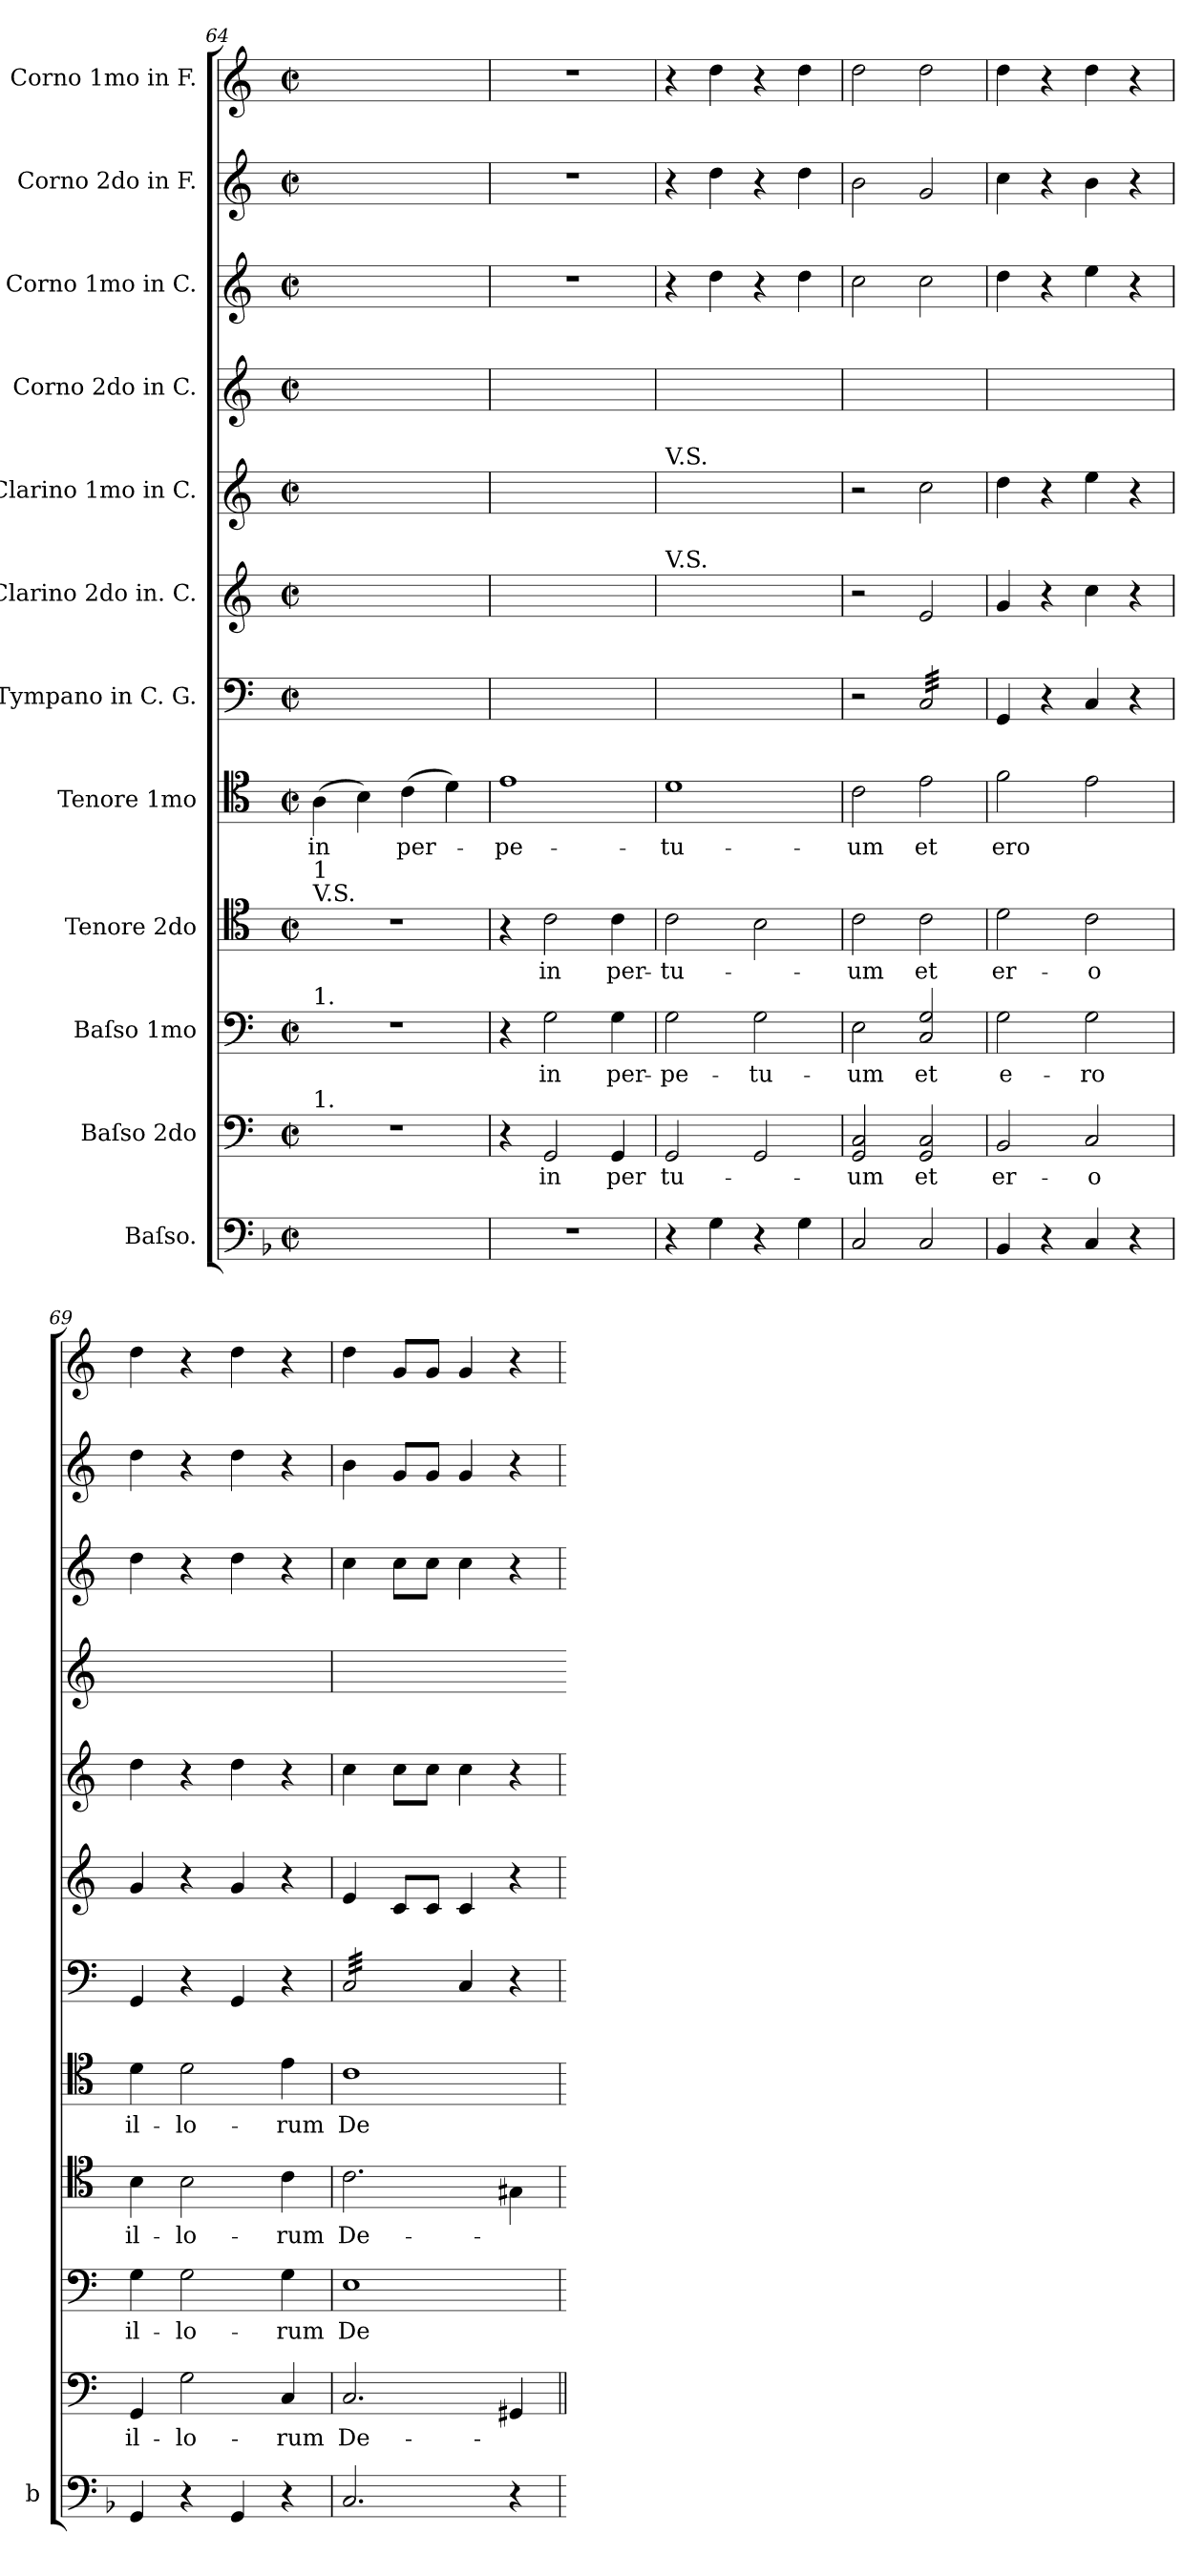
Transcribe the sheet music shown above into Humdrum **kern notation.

**kern	**kern	**text	**kern	**text	**kern	**text	**kern	**text	**kern	**kern	**kern	**kern	**kern	**kern	**kern
*part12	*part11	*part11	*part10	*part10	*part9	*part9	*part8	*part8	*part7	*part6	*part5	*part4	*part3	*part2	*part1
*staff12	*staff11	*staff11	*staff10	*staff10	*staff9	*staff9	*staff8	*staff8	*staff7	*staff6	*staff5	*staff4	*staff3	*staff2	*staff1
*I"Baſso.	*I"Baſso 2do	*	*I"Baſso 1mo	*	*I"Tenore 2do	*	*I"Tenore 1mo	*	*I"Tympano in C. G.	*I"Clarino 2do in. C.	*I"Clarino 1mo in C.	*I"Corno 2do in C.	*I"Corno 1mo in C.	*I"Corno 2do in F.	*I"Corno 1mo in F.
*I'b	*	*	*	*	*	*	*	*	*	*	*	*	*	*	*
*clefF4	*clefF4	*	*clefF4	*	*clefC4	*	*clefC4	*	*clefF4	*clefG2	*clefG2	*clefG2	*clefG2	*clefG2	*clefG2
*	*	*	*	*	*	*	*	*	*	*	*	*	*	*ITrd4c7	*ITrd4c7
*k[b-]	*k[]	*	*k[]	*	*k[]	*	*k[]	*	*k[]	*k[]	*k[]	*k[]	*k[]	*k[b-]	*k[b-]
*M2/2	*M2/2	*	*M2/2	*	*M2/2	*	*M2/2	*	*M2/2	*M2/2	*M2/2	*M2/2	*M2/2	*M2/2	*M2/2
*met(c|)	*met(c|)	*	*met(c|)	*	*met(c|)	*	*met(c|)	*	*met(c|)	*met(c|)	*met(c|)	*met(c|)	*met(c|)	*met(c|)	*met(c|)
=64	=64	=64	=64	=64	=64	=64	=64	=64	=64	=64	=64	=64	=64	=64	=64
!	!	!	!	!	!LO:TX:a:t=V.S.	!	!	!	!	!	!	!	!	!	!
!	!	!	!	!	!LO:TX:a:t=1	!	!	!	!	!	!	!	!	!	!
!	!	!	!LO:TX:a:t=1.	!	!	!	!	!	!	!	!	!	!	!	!
!	!LO:TX:a:t=1.	!	!	!	!	!	!	!	!	!	!	!	!	!	!
1ryy	1r	.	1r	.	1r	.	(4A\	in	1ryy	1ryy	1ryy	1ryy	1ryy	1ryy	1ryy
.	.	.	.	.	.	.	4B\)	.	.	.	.	.	.	.	.
.	.	.	.	.	.	.	(4c\	per-	.	.	.	.	.	.	.
.	.	.	.	.	.	.	4d\)	.	.	.	.	.	.	.	.
=65	=65	=65	=65	=65	=65	=65	=65	=65	=65	=65	=65	=65	=65	=65	=65
1r	4r	.	4r	.	4r	.	1e	-pe-	1ryy	1ryy	1ryy	1ryy	1r	1r	1r
.	2GG/	in	2G\	in	2c\	in	.	.	.	.	.	.	.	.	.
.	4GG/	per	4G\	per-	4c\	per-	.	.	.	.	.	.	.	.	.
=66	=66	=66	=66	=66	=66	=66	=66	=66	=66	=66	=66	=66	=66	=66	=66
!	!	!	!	!	!	!	!	!	!	!	!LO:TX:a:t=V.S.	!	!	!	!
!	!	!	!	!	!	!	!	!	!	!LO:TX:a:t=V.S.	!	!	!	!	!
4r	2GG/	tu-	2G\	-pe-	2c\	-tu-	1d	-tu-	1ryy	1ryy	1ryy	1ryy	4r	4r	4r
4G\	.	.	.	.	.	.	.	.	.	.	.	.	4dd\	4g\	4g\
4r	2GG/	.	2G\	-tu-	2B\	.	.	.	.	.	.	.	4r	4r	4r
4G\	.	.	.	.	.	.	.	.	.	.	.	.	4dd\	4g\	4g\
=67	=67	=67	=67	=67	=67	=67	=67	=67	=67	=67	=67	=67	=67	=67	=67
2C/	2GG/ 2C/	-um	2E\	-um	2c\	-um	2c\	-um	2r	2r	2r	1ryy	2cc\	2e\	2g\
*	*	*	*	*	*	*	*	*	*tremolo	*	*	*	*	*	*
2C/	2GG/ 2C/	et	2C/ 2G/	et	2c\	et	2e\	et	32C/LLL	2e/	2cc\	.	2cc\	2c/	2g\
.	.	.	.	.	.	.	.	.	32C/	.	.	.	.	.	.
.	.	.	.	.	.	.	.	.	32C/	.	.	.	.	.	.
.	.	.	.	.	.	.	.	.	32C/	.	.	.	.	.	.
.	.	.	.	.	.	.	.	.	32C/	.	.	.	.	.	.
.	.	.	.	.	.	.	.	.	32C/	.	.	.	.	.	.
.	.	.	.	.	.	.	.	.	32C/	.	.	.	.	.	.
.	.	.	.	.	.	.	.	.	32C/	.	.	.	.	.	.
.	.	.	.	.	.	.	.	.	32C/	.	.	.	.	.	.
.	.	.	.	.	.	.	.	.	32C/	.	.	.	.	.	.
.	.	.	.	.	.	.	.	.	32C/	.	.	.	.	.	.
.	.	.	.	.	.	.	.	.	32C/	.	.	.	.	.	.
.	.	.	.	.	.	.	.	.	32C/	.	.	.	.	.	.
.	.	.	.	.	.	.	.	.	32C/	.	.	.	.	.	.
.	.	.	.	.	.	.	.	.	32C/	.	.	.	.	.	.
.	.	.	.	.	.	.	.	.	32C/JJJ	.	.	.	.	.	.
*	*	*	*	*	*	*	*	*	*Xtremolo	*	*	*	*	*	*
=68	=68	=68	=68	=68	=68	=68	=68	=68	=68	=68	=68	=68	=68	=68	=68
4BB-/	2BB/	er-	2G\	e-	2d\	er-	2f\	ero	4GG/	4g/	4dd\	1ryy	4dd\	4f\	4g\
4r	.	.	.	.	.	.	.	.	4r	4r	4r	.	4r	4r	4r
4C/	2C/	-o	2G\	-ro	2c\	-o	2e\	.	4C/	4cc\	4ee\	.	4ee\	4e\	4g\
4r	.	.	.	.	.	.	.	.	4r	4r	4r	.	4r	4r	4r
=69	=69	=69	=69	=69	=69	=69	=69	=69	=69	=69	=69	=69	=69	=69	=69
4GG/	4GG/	il-	4G\	il-	4B\	il-	4d\	il-	4GG/	4g/	4dd\	1ryy	4dd\	4g\	4g\
4r	2G\	-lo-	2G\	-lo-	2B\	-lo-	2d\	-lo-	4r	4r	4r	.	4r	4r	4r
4GG/	.	.	.	.	.	.	.	.	4GG/	4g/	4dd\	.	4dd\	4g\	4g\
4r	4C/	-rum	4G\	-rum	4c\	-rum	4e\	-rum	4r	4r	4r	.	4r	4r	4r
=70	=70	=70	=70	=70	=70	=70	=70	=70	=70	=70	=70	=70	=70	=70	=70
*	*	*	*	*	*	*	*	*	*tremolo	*	*	*	*	*	*
2.C/	2.C/	De-	1E	De-	2.c\	De-	1c	De-	32C/LLL	4e/	4cc\	1ryy	4cc\	4e\	4g\
.	.	.	.	.	.	.	.	.	32C/	.	.	.	.	.	.
.	.	.	.	.	.	.	.	.	32C/	.	.	.	.	.	.
.	.	.	.	.	.	.	.	.	32C/	.	.	.	.	.	.
.	.	.	.	.	.	.	.	.	32C/	.	.	.	.	.	.
.	.	.	.	.	.	.	.	.	32C/	.	.	.	.	.	.
.	.	.	.	.	.	.	.	.	32C/	.	.	.	.	.	.
.	.	.	.	.	.	.	.	.	32C/	.	.	.	.	.	.
.	.	.	.	.	.	.	.	.	32C/	8c/L	8cc\L	.	8cc\L	8c/L	8c/L
.	.	.	.	.	.	.	.	.	32C/	.	.	.	.	.	.
.	.	.	.	.	.	.	.	.	32C/	.	.	.	.	.	.
.	.	.	.	.	.	.	.	.	32C/	.	.	.	.	.	.
.	.	.	.	.	.	.	.	.	32C/	8c/J	8cc\J	.	8cc\J	8c/J	8c/J
.	.	.	.	.	.	.	.	.	32C/	.	.	.	.	.	.
.	.	.	.	.	.	.	.	.	32C/	.	.	.	.	.	.
.	.	.	.	.	.	.	.	.	32C/JJJ	.	.	.	.	.	.
*	*	*	*	*	*	*	*	*	*Xtremolo	*	*	*	*	*	*
.	.	.	.	.	.	.	.	.	4C/	4c/	4cc\	.	4cc\	4c/	4c/
4r	4GG#X/	.	.	.	4G#X\	.	.	.	4r	4r	4r	.	4r	4r	4r
=	=||	=	=	=	=	=	=	=	=	=	=	=	=	=	=
*-	*-	*-	*-	*-	*-	*-	*-	*-	*-	*-	*-	*-	*-	*-	*-
